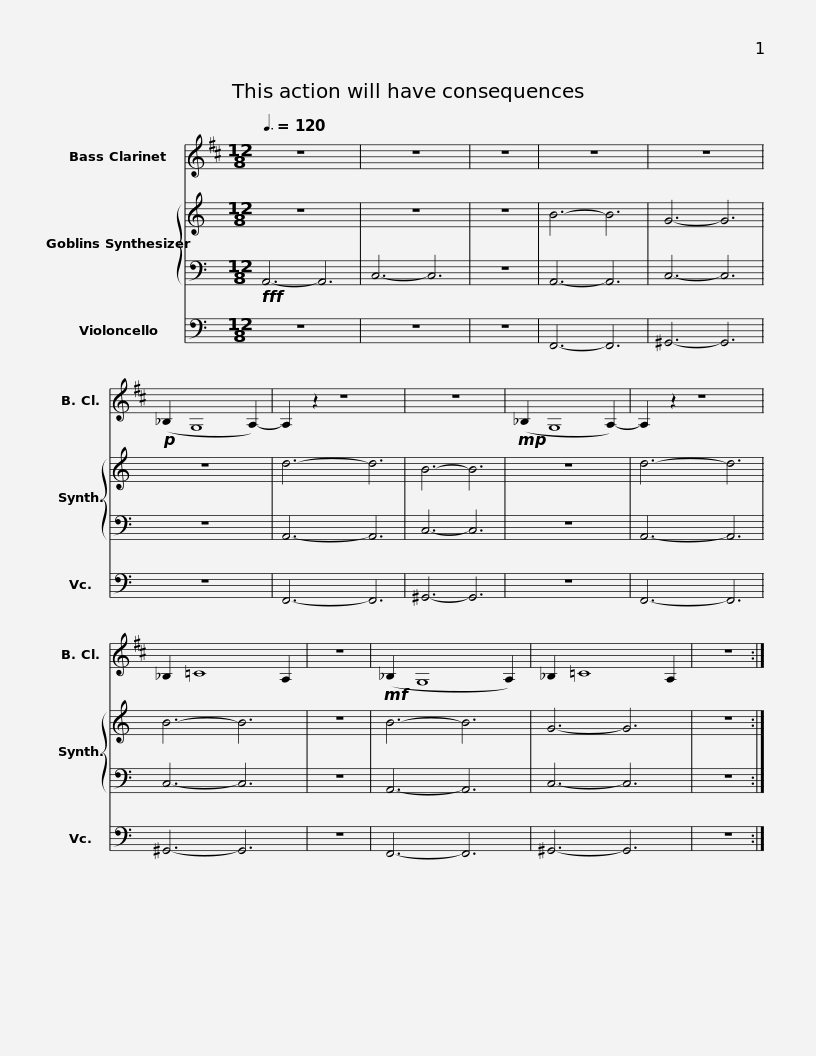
X:1
%%score 1 { 2 | 3 } 4
L:1/8
Q:3/8=120
M:12/8
I:linebreak $
K:C
V:1 treble transpose=-14
V:2 treble
V:3 bass
V:4 bass
V:1
[K:D] z12 | z12 | z12 | z12 | z12 | %5
!p! (_B,2 G,8 A,2-) | A,2 z2 z8 | z12 |$!mp! (_B,2 G,8 A,2-) | A,2 z2 z8 | %10
 _B,2 =C8 A,2 | z12 |!mf! (_B,2 G,8 A,2) | _B,2 =C8 A,2 | z12 :| %15
V:2
 z12 | z12 | z12 | B6- B6 | G6- G6 | %5
 z12 | d6- d6 | B6- B6 |$ z12 | d6- d6 | %10
 B6- B6 | z12 | B6- B6 | G6- G6 | z12 :| %15
V:3
!fff! A,,6- A,,6 | C,6- C,6 | z12 | A,,6- A,,6 | C,6- C,6 | %5
 z12 | A,,6- A,,6 | C,6- C,6 |$ z12 | A,,6- A,,6 | %10
 C,6- C,6 | z12 | A,,6- A,,6 | C,6- C,6 | z12 :| %15
V:4
 z12 | z12 | z12 | F,,6- F,,6 | ^G,,6- G,,6 | %5
 z12 | F,,6- F,,6 | ^G,,6- G,,6 |$ z12 | F,,6- F,,6 | %10
 ^G,,6- G,,6 | z12 | F,,6- F,,6 | ^G,,6- G,,6 | z12 :| %15
